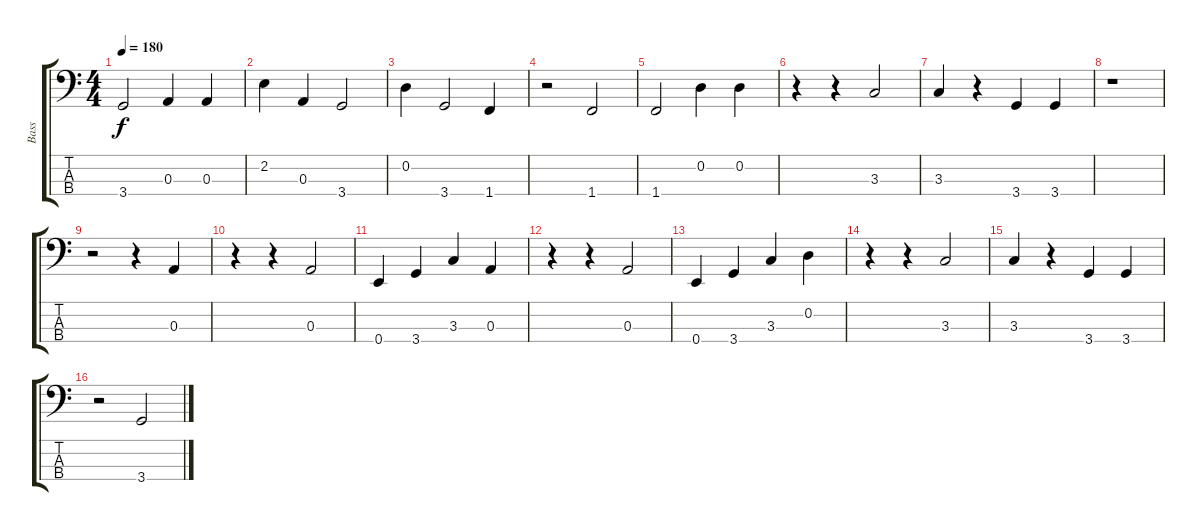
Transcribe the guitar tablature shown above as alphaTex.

\track ("Bass" "Bass") {instrument electricbassfinger}
\staff {score tabs}
\tuning (G2 D2 A1 E1) {hide}
\ts (4 4)
\tempo 180
\clef f4
\ks c
3.4.2{dy f} 0.3.4 0.3.4 |
2.2.4 0.3.4 3.4.2 |
0.2.4 3.4.2 1.4.4 |
r.2 1.4.2 |
1.4.2 0.2.4 0.2.4 |
r.4 r.4 3.3.2 |
3.3.4 r.4 3.4.4 3.4.4 |
r.1 |
r.2 r.4 0.3.4 |
r.4 r.4 0.3.2 |
0.4.4 3.4.4 3.3.4 0.3.4 |
r.4 r.4 0.3.2 |
0.4.4 3.4.4 3.3.4 0.2.4 |
r.4 r.4 3.3.2 |
3.3.4 r.4 3.4.4 3.4.4 |
r.2 3.4.2
